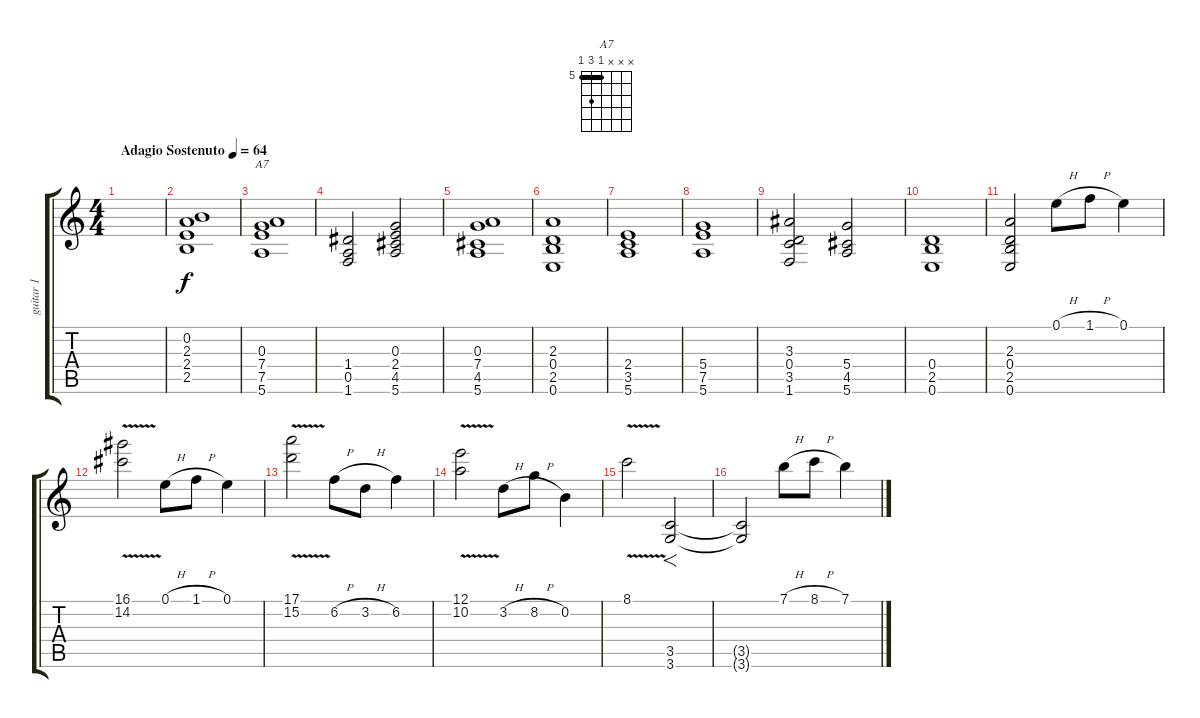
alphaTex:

\track ("guitar 1" "guitar 1") {instrument electricguitarjazz}
\staff {score tabs}
\tuning (E4 B3 G3 D3 A2 E2) {hide}
\chord ("A7" x x x 5 7 5) {firstfret 5 barre 5}
\ts (4 4)
\tempo (64 "Adagio Sostenuto")
\clef g2
\ks c
|
(0.2 2.3 2.4 2.5).1 |
(0.3 7.4 7.5 5.6).1{ch "A7"} |
(1.4 0.5 1.6).2 (0.3 2.4 4.5 5.6).2 |
(0.3 7.4 4.5 5.6).1 |
(2.3 0.4 2.5 0.6).1 |
(2.4 3.5 5.6).1 |
(5.4 7.5 5.6).1 |
(3.3 0.4 3.5 1.6).2 (5.4 4.5 5.6).2 |
(0.4 2.5 0.6).1 |
(2.3 0.4 2.5 0.6).2 0.1{h}.8 1.1{h}.8 0.1.4 |
(16.1{v} 14.2{v}).2 0.1{h}.8 1.1{h}.8 0.1.4 |
(17.1{v} 15.2{v}).2 6.2{h}.8 3.2{h}.8 6.2.4 |
(12.1{v} 10.2{v}).2 3.2{h}.8 8.2{h}.8 0.2.4 |
8.1{v}.2 (3.5 3.6).2{f} |
(3.5{t} 3.6{t}).2 7.1{h}.8 8.1{h}.8 7.1.4
